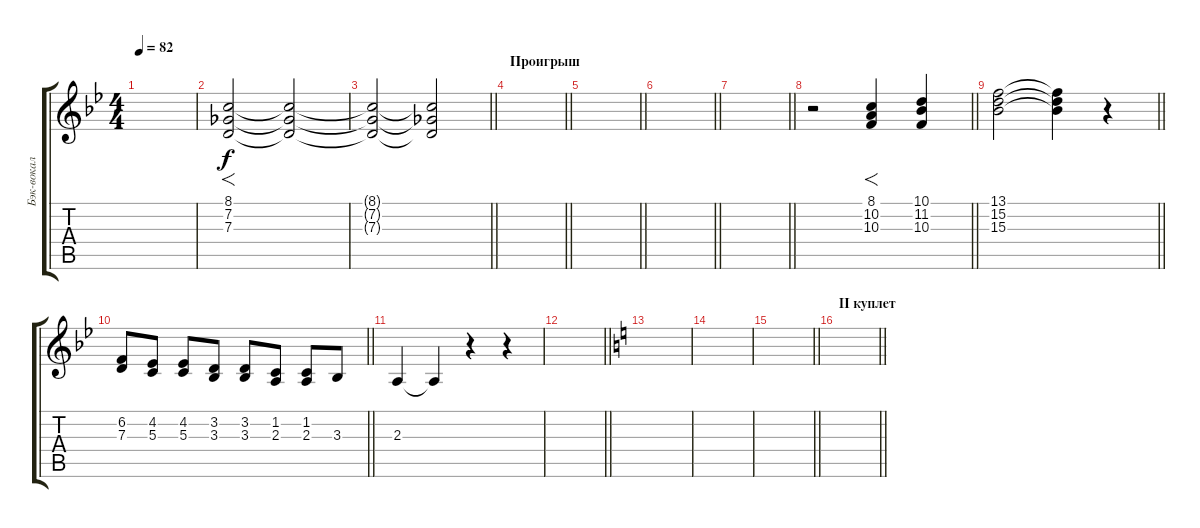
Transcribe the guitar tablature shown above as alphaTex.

\track ("Бэк-вокал" "Бэк-вокал") {instrument pad4choir}
\staff {score tabs}
\tuning (E4 B3 G3 D3 A2 E2) {hide}
\ts (4 4)
\tempo 82
\clef g2
\ks gminor
|
(8.1 7.2 7.3).2{f} (8.1{t} 7.2{t} 7.3{t}).2 |
\barLineRight lightlight
(8.1{t} 7.2{t} 7.3{t}).2{volume 0} (8.1{t} 7.2{t} 7.3{t}).2 |
\section ("" "Проигрыш")
\barLineRight lightlight
|
\barLineRight lightlight
|
\barLineRight lightlight
|
\barLineRight lightlight
|
\barLineRight lightlight
r.2{volume 7} (8.1 10.2 10.3).4{f} (10.1 11.2 10.3).4 |
\barLineRight lightlight
(13.1 15.2 15.3).2 (13.1{t} 15.2{t} 15.3{t}).4 r.4 |
\barLineRight lightlight
(6.2 7.3).8 (4.2 5.3).8 (4.2 5.3).8 (3.2 3.3).8 (3.2 3.3).8 (1.2 2.3).8 (1.2 2.3).8 3.3.8 |
2.3.4 2.3{t}.4 r.4 r.4 |
\barLineRight lightlight
|
\section ("" "")
\ks aminor
|
|
\barLineRight lightlight
|
\section ("" "II куплет")
\barLineRight lightlight
